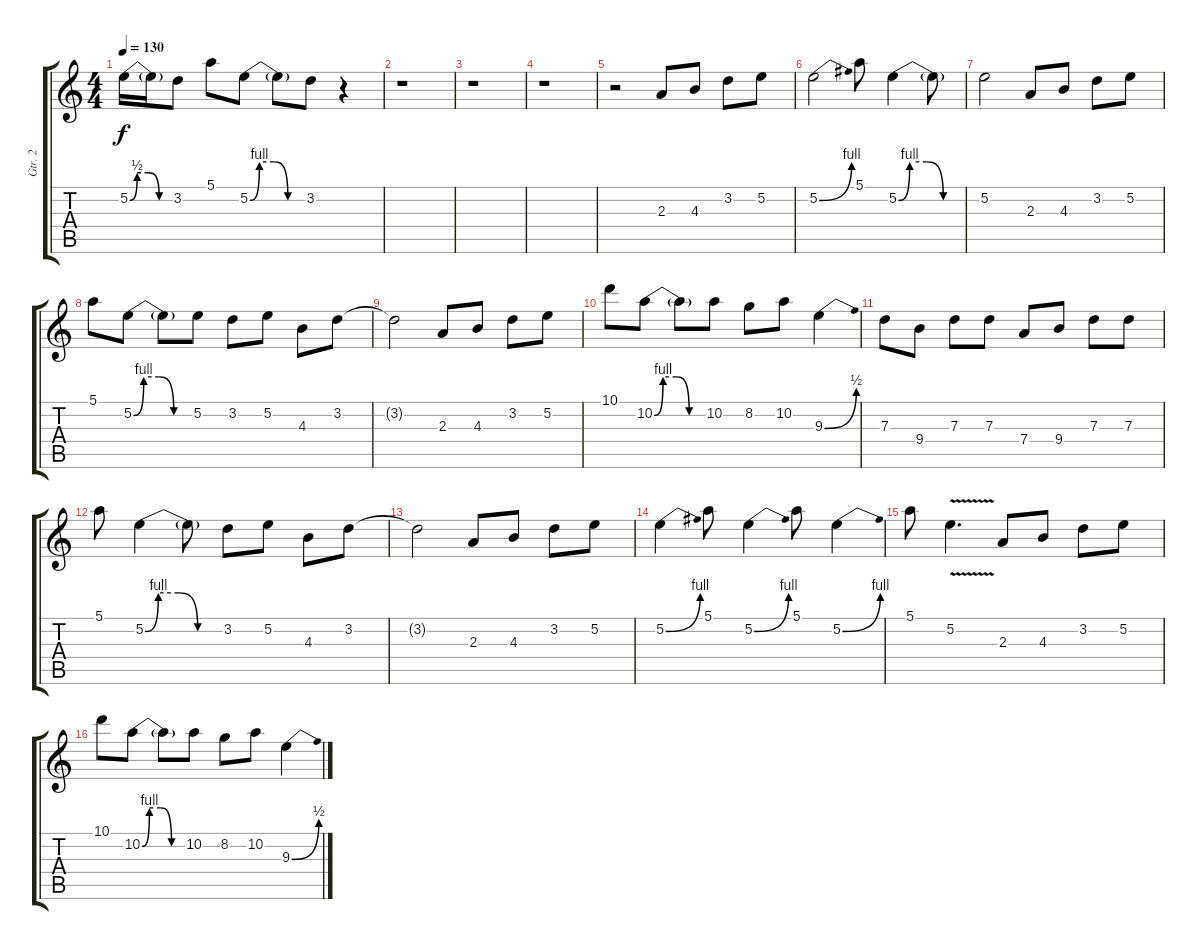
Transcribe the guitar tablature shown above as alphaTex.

\track ("Gtr. 2" "Gtr. 2") {instrument electricguitarclean}
\staff {score tabs}
\tuning (E4 B3 G3 D3 A2 E2) {hide}
\ts (4 4)
\tempo 130
\clef g2
\ks c
5.2{be (custom 0 0 10 2 25 2 40 0 60 0)}.16{dy f} 5.2{t}.16 3.2.8 5.1.8 5.2{be (custom 0 0 10 4 25 4 40 0 60 0)}.8 5.2{t}.8 3.2.8 r.4 |
r.1 |
r.1 |
r.1 |
r.2 2.3.8 4.3.8 3.2.8 5.2.8 |
5.2{be (bend 0 0 60 4)}.2 5.1.8 5.2{be (custom 0 0 10 4 25 4 40 0 60 0)}.4 5.2{t}.8 |
5.2.2 2.3.8 4.3.8 3.2.8 5.2.8 |
5.1.8 5.2{be (custom 0 0 10 4 25 4 40 0 60 0)}.8 5.2{t}.8 5.2.8 3.2.8 5.2.8 4.3.8 3.2.8 |
3.2{t}.2 2.3.8 4.3.8 3.2.8 5.2.8 |
10.1.8 10.2{be (custom 0 0 10 4 25 4 40 0 60 0)}.8 10.2{t}.8 10.2.8 8.2.8 10.2.8 9.3{be (bend 0 0 60 2)}.4 |
7.3.8 9.4.8 7.3.8 7.3.8 7.4.8 9.4.8 7.3.8 7.3.8 |
5.1.8 5.2{be (custom 0 0 10 4 25 4 40 0 60 0)}.4 5.2{t}.8 3.2.8 5.2.8 4.3.8 3.2.8 |
3.2{t}.2 2.3.8 4.3.8 3.2.8 5.2.8 |
5.2{be (bend 0 0 60 4)}.4 5.1.8 5.2{be (bend 0 0 60 4)}.4 5.1.8 5.2{be (bend 0 0 60 4)}.4 |
5.1.8 5.2{v}.4{d} 2.3.8 4.3.8 3.2.8 5.2.8 |
10.1.8 10.2{be (custom 0 0 10 4 25 4 40 0 60 0)}.8 10.2{t}.8 10.2.8 8.2.8 10.2.8 9.3{be (bend 0 0 60 2)}.4
